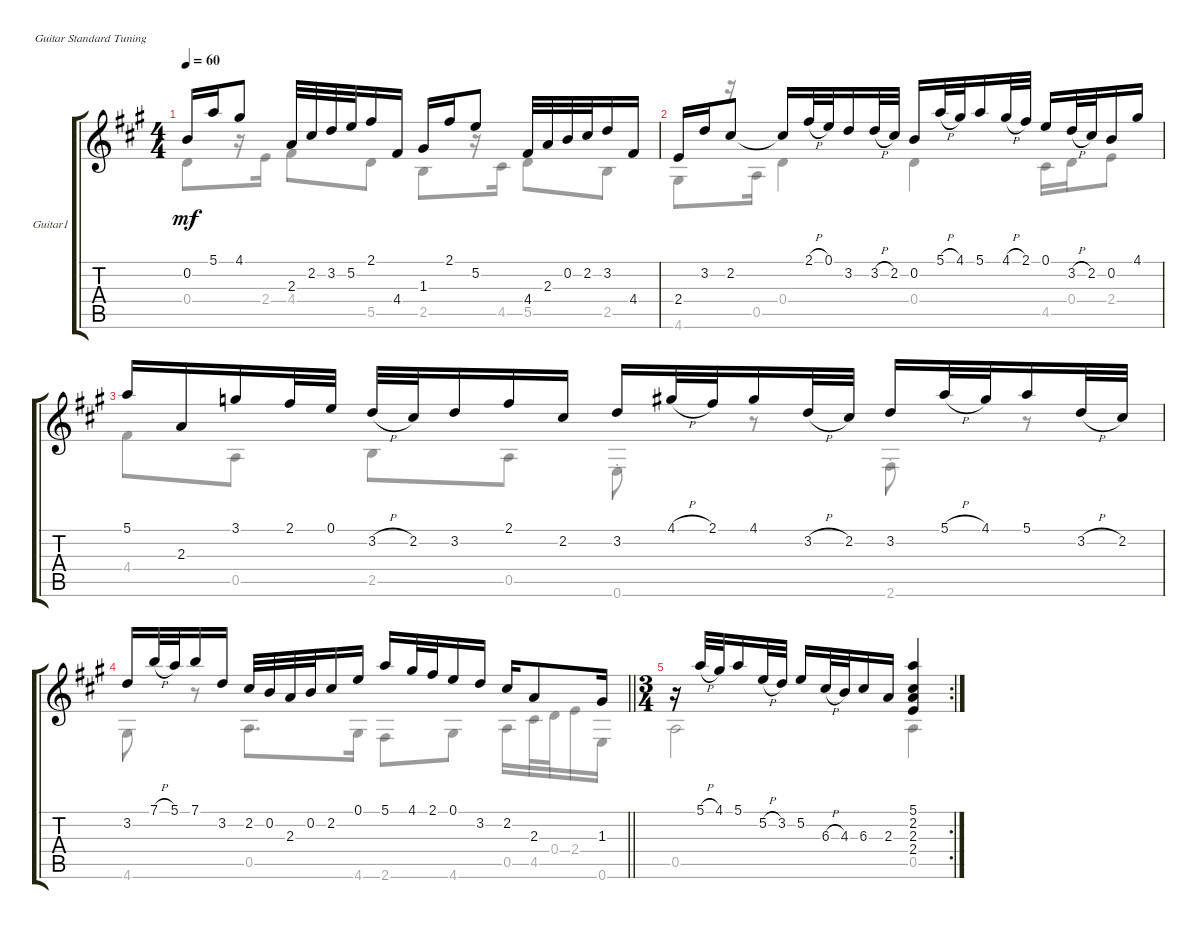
\bracketExtendMode groupsimilarinstruments
\firstSystemTrackNameOrientation horizontal
\otherSystemsTrackNameOrientation horizontal
\track ("Guitar1" "Guitar1") {instrument acousticguitarnylon}
\staff {score tabs}
\tuning (E4 B3 G3 D3 A2 E2)
\voice
\ts (4 4)
\tempo 60
\clef g2
\ks a
0.2.16{dy mf} 5.1.16 4.1.8 2.3.32 2.2.32 3.2.32 5.2.32 2.1.16 4.4.16 1.3.16 2.1.16 5.2.8 4.4.32 2.3.32 0.2.32 2.2.32 3.2.16 4.4.16 |
2.4.16 3.2.16 2.2.8 2.2{t}.16 2.1{h}.32 0.1.32 3.2.16 3.2{h}.32 2.2.32 0.2.16 5.1{h}.32 4.1.32 5.1.16 4.1{h}.32 2.1.32 0.1.16 3.2{h}.32 2.2.32 0.2.16 4.1.16 |
5.1.16 2.3.16 3.1.16 2.1.32 0.1.32 3.2{h}.32 2.2.32 3.2.16 2.1.16 2.2.16 3.2.16 4.1{h}.32 2.1.32 4.1.16 3.2{h}.32 2.2.32 3.2.16 5.1{h}.32 4.1.32 5.1.16 3.2{h}.32 2.2.32 |
\barLineRight lightlight
3.2.16 7.1{h}.32 5.1.32 7.1.16 3.2.16 2.2.32 0.2.32 2.3.32 0.2.32 2.2.16 0.1.16 5.1.16 4.1.32 2.1.32 0.1.16 3.2.16 2.2.16 2.3.8 1.3.16 |
\rc 2
\ts (3 4)
r.16 5.1{h}.32 4.1.32 5.1.16 5.2{h}.32 3.2.32 5.2.16 6.3{h}.32 4.3.32 6.3.16 2.3.16 (5.1 2.2 2.3 2.4).4
\voice
\clef g2
\ottava regular
\simile none
\ks a
0.4.8{dy mf} r.16 2.4.16 4.4.8 5.5.8 2.5.8 r.16 4.5.16 5.5.8 2.5.8 |
4.6.8 r.16 0.5.16 0.4.4 0.4.4 4.5.16 0.4.16 2.4.8 |
4.4.8 0.5.8 2.5.8 0.5.8 0.6{st}.8 r.8 2.6{st}.8 r.8 |
\barLineRight lightlight
4.6.8 r.8 0.5.8{d} 4.6.16 2.6.8 4.6.8 0.5.16 4.5.32 0.4.32 2.4.16 0.6.16 |
0.5.2 0.5.4
